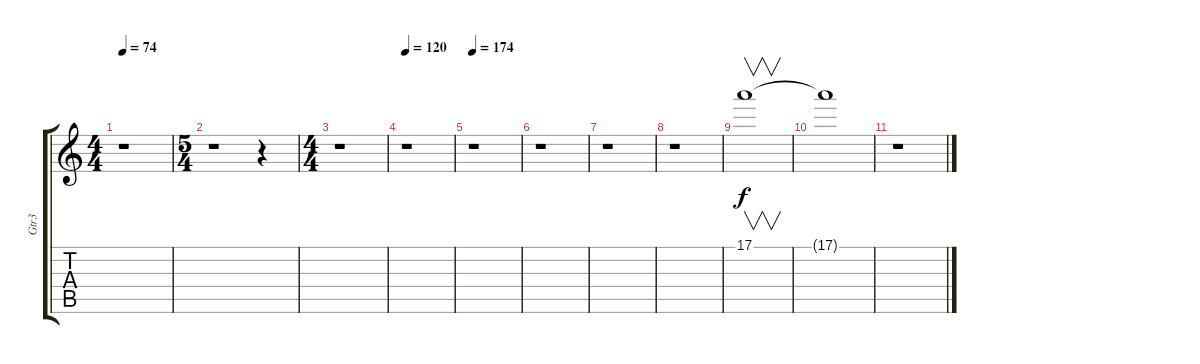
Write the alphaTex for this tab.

\track ("Gtr3" "Gtr3") {instrument distortionguitar}
\staff {score tabs}
\tuning (E4 B3 G3 D3 A2 E2) {hide}
\ts (4 4)
\tempo 74
\clef g2
\ks c
r.1{dy f} |
\ts (5 4)
r.1 r.4 |
\ts (4 4)
r.1 |
\tempo 120
r.1 |
\tempo 174
r.1 |
r.1 |
r.1 |
r.1 |
17.1.1{v} |
17.1{t}.1 |
r.1
